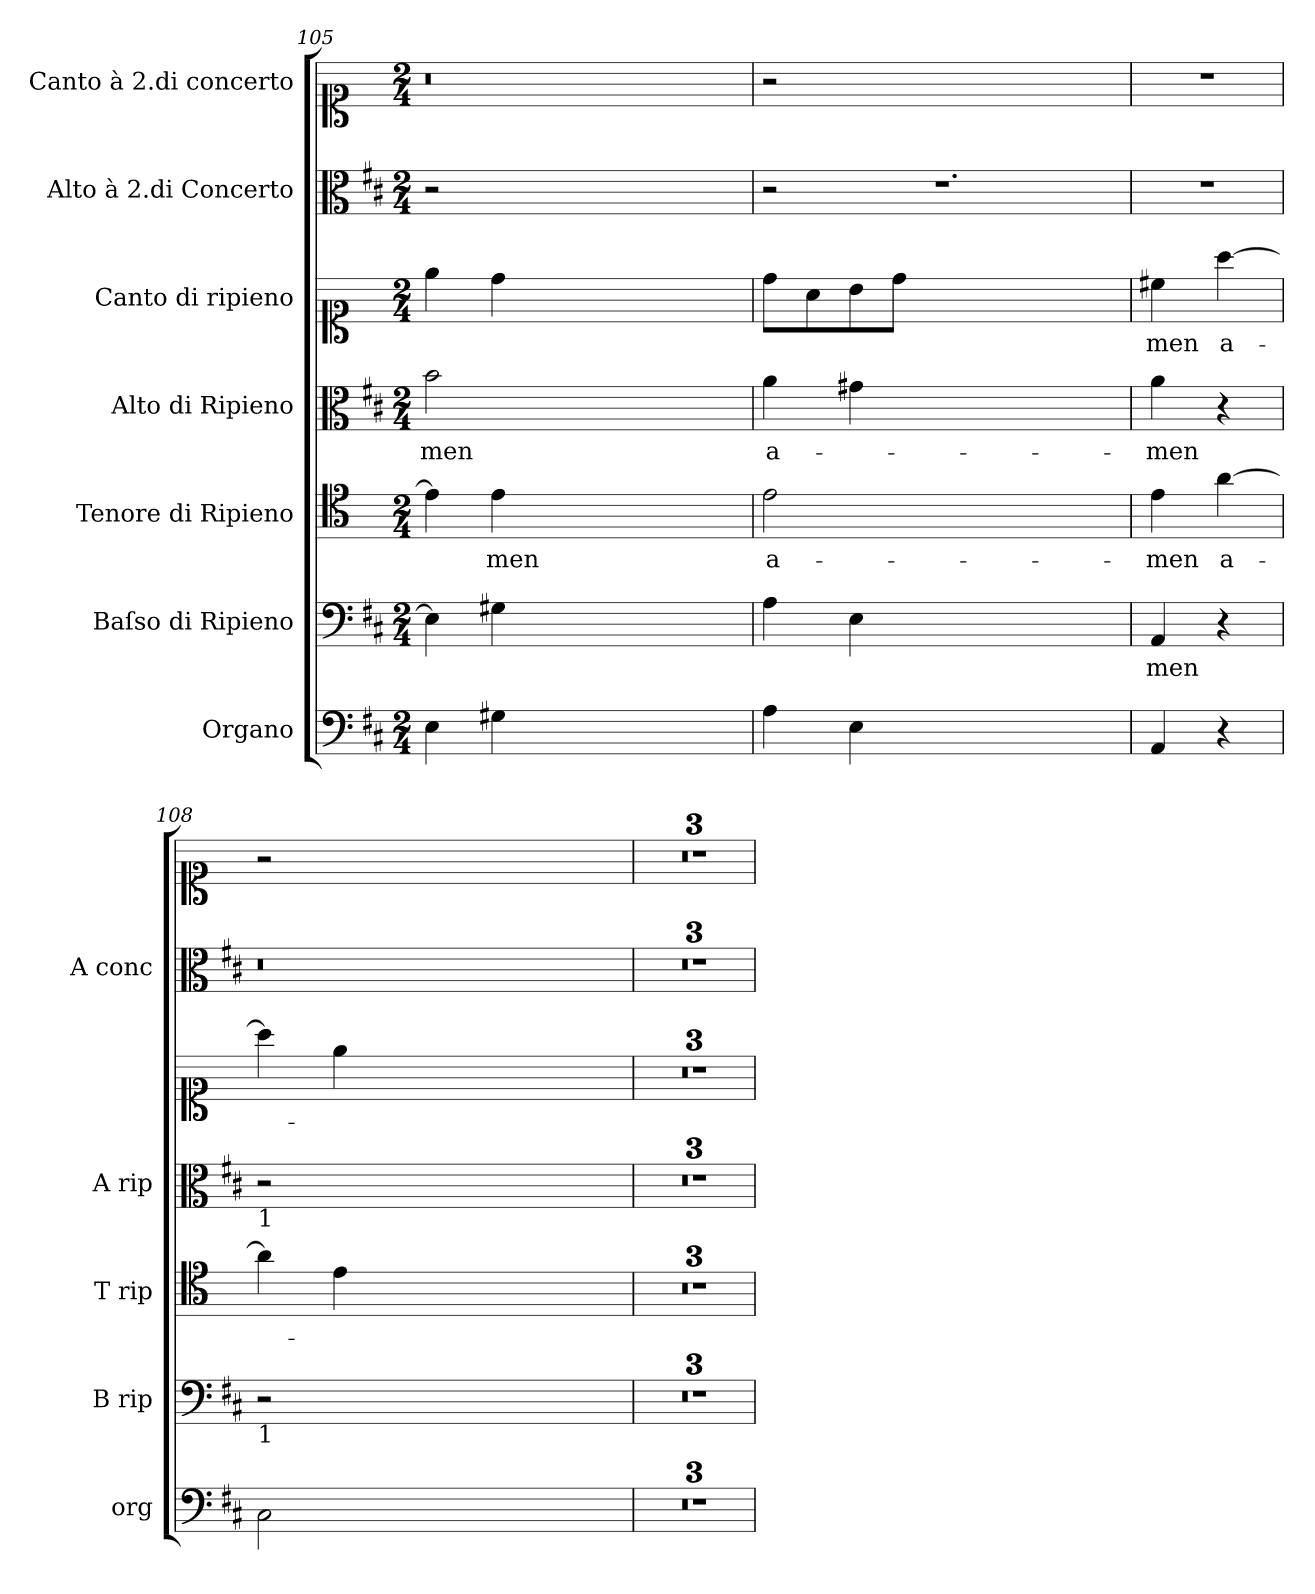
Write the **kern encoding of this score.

**kern	**kern	**text	**kern	**text	**kern	**text	**kern	**text	**kern	**kern
*part7	*part6	*part6	*part5	*part5	*part4	*part4	*part3	*part3	*part2	*part1
*staff7	*staff6	*staff6	*staff5	*staff5	*staff4	*staff4	*staff3	*staff3	*staff2	*staff1
*I"Organo	*I"Baſso di Ripieno	*	*I"Tenore di Ripieno	*	*I"Alto di Ripieno	*	*I"Canto di ripieno	*	*I"Alto à 2.di Concerto	*I"Canto à 2.di concerto
*I'org	*I'B rip	*	*I'T rip	*	*I'A rip	*	*	*	*I'A conc	*
*clefF4	*clefF4	*	*clefC4	*	*clefC3	*	*clefC1	*	*clefC3	*clefC1
*k[f#c#]	*k[f#c#]	*	*k[]	*	*k[f#c#]	*	*k[]	*	*k[f#c#]	*k[]
*M2/4	*M2/4	*	*M2/4	*	*M2/4	*	*M2/4	*	*M2/4	*M2/4
=105	=105	=105	=105	=105	=105	=105	=105	=105	=105	=105
4E\	4E\]	.	4e\]	.	2b\	-men	4ee\	.	2r	0r
4G#X\	4G#X\	.	4e\	-men	.	.	4dd\	.	.	.
1.ryy	1.ryy	.	1.ryy	.	1.ryy	.	1.ryy	.	1.ryy	.
=106	=106	=106	=106	=106	=106	=106	=106	=106	=106	=106
4A\	4A\	.	2e\	a-	4a\	a-	8dd\L	.	2r	2r
.	.	.	.	.	.	.	8a\	.	.	.
4E\	4E\	.	.	.	4g#X\	.	8b\	.	.	.
.	.	.	.	.	.	.	8dd\J	.	.	.
1.ryy	1.ryy	.	1.ryy	.	1.ryy	.	1.ryy	.	1.r	1.ryy
=107	=107	=107	=107	=107	=107	=107	=107	=107	=107	=107
4AA/	4AA/	-men	4e\	-men	4a\	-men	4cc#\	-men	2r	2r
4r	4r	.	[4a\	a-	4r	.	[4aa\	a-	.	.
=108	=108	=108	=108	=108	=108	=108	=108	=108	=108	=108
!	!	!	!	!	!LO:TX:b:t=1	!	!	!	!	!
!	!LO:TX:b:t=1	!	!	!	!	!	!	!	!	!
2C#\	2r	.	4a\]	.	2r	.	4aa\]	.	0r	2r
.	.	.	4e\	.	.	.	4ee\	.	.	.
1.ryy	1.ryy	.	1.ryy	.	1.ryy	.	1.ryy	.	.	1.ryy
=109	=109	=109	=109	=109	=109	=109	=109	=109	=109	=109
2ryy	2ryy	.	2ryy	.	2ryy	.	2ryy	.	2ryy	2r
=110	=110	=110	=110	=110	=110	=110	=110	=110	=110	=110
2ryy	2ryy	.	2ryy	.	2ryy	.	2ryy	.	2ryy	2r
=111	=111	=111	=111	=111	=111	=111	=111	=111	=111	=111
2ryy	2ryy	.	2ryy	.	2ryy	.	2ryy	.	2ryy	2r
=	=	=	=	=	=	=	=	=	=	=
*-	*-	*-	*-	*-	*-	*-	*-	*-	*-	*-
